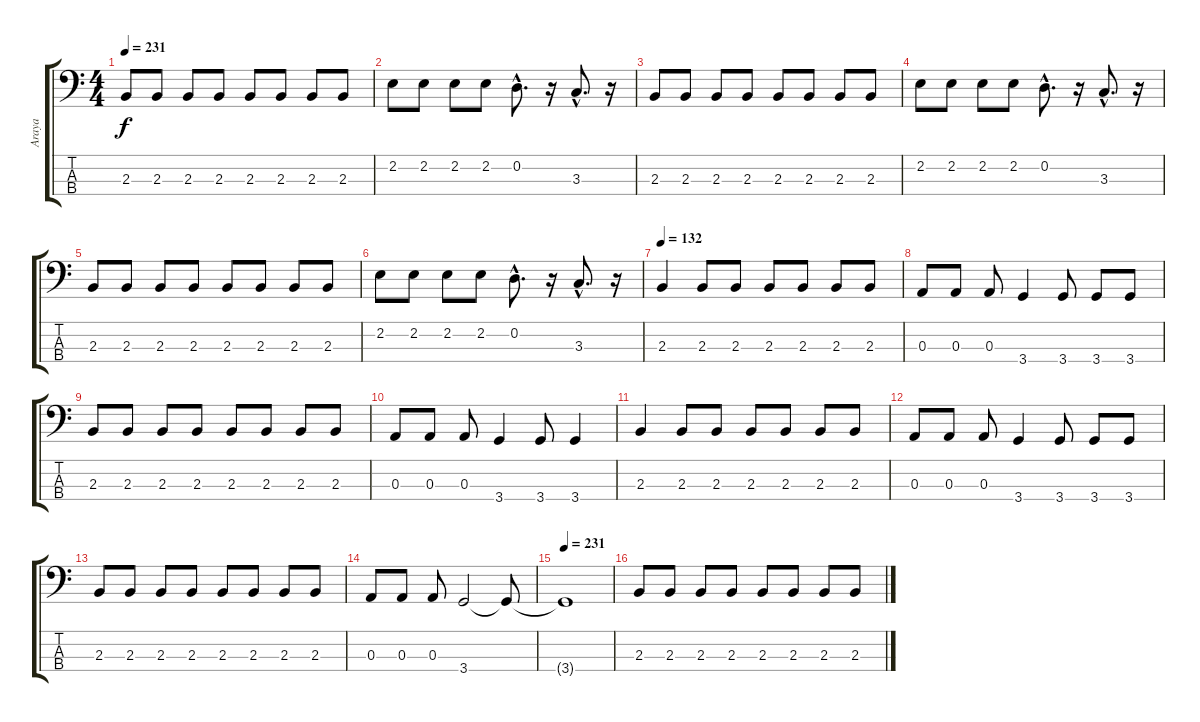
\track ("Araya" "Araya") {instrument electricbasspick}
\staff {score tabs}
\tuning (G2 D2 A1 E1) {hide}
\ts (4 4)
\tempo 231
\clef f4
\ks c
2.3.8{dy f} 2.3.8 2.3.8 2.3.8 2.3.8 2.3.8 2.3.8 2.3.8 |
2.2.8 2.2.8 2.2.8 2.2.8 0.2{hac}.8{d} r.16 3.3{hac}.8{d} r.16 |
2.3.8 2.3.8 2.3.8 2.3.8 2.3.8 2.3.8 2.3.8 2.3.8 |
2.2.8 2.2.8 2.2.8 2.2.8 0.2{hac}.8{d} r.16 3.3{hac}.8{d} r.16 |
2.3.8 2.3.8 2.3.8 2.3.8 2.3.8 2.3.8 2.3.8 2.3.8 |
2.2.8 2.2.8 2.2.8 2.2.8 0.2{hac}.8{d} r.16 3.3{hac}.8{d} r.16 |
\tempo 132
2.3.4 2.3.8 2.3.8 2.3.8 2.3.8 2.3.8 2.3.8 |
0.3.8 0.3.8 0.3.8 3.4.4 3.4.8 3.4.8 3.4.8 |
2.3.8 2.3.8 2.3.8 2.3.8 2.3.8 2.3.8 2.3.8 2.3.8 |
0.3.8 0.3.8 0.3.8 3.4.4 3.4.8 3.4.4 |
2.3.4 2.3.8 2.3.8 2.3.8 2.3.8 2.3.8 2.3.8 |
0.3.8 0.3.8 0.3.8 3.4.4 3.4.8 3.4.8 3.4.8 |
2.3.8 2.3.8 2.3.8 2.3.8 2.3.8 2.3.8 2.3.8 2.3.8 |
0.3.8 0.3.8 0.3.8 3.4.2 3.4{t}.8 |
\tempo 231
3.4{t}.1 |
2.3.8 2.3.8 2.3.8 2.3.8 2.3.8 2.3.8 2.3.8 2.3.8
